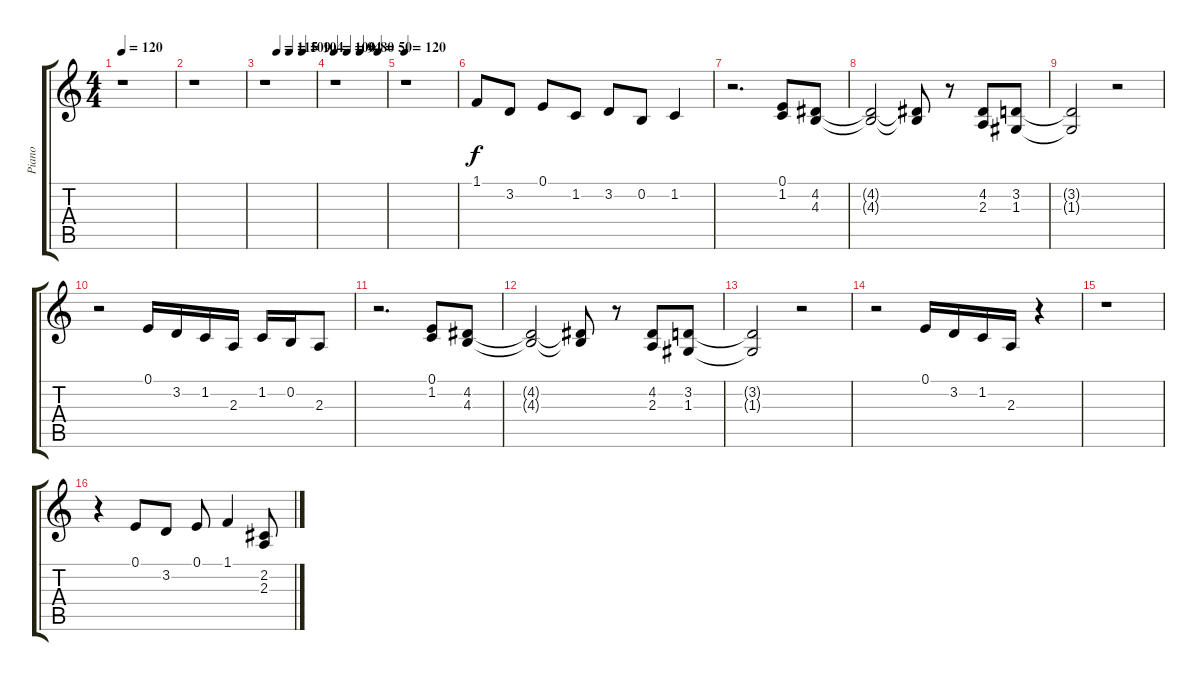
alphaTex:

\track ("Piano" "Piano") {instrument acousticgrandpiano}
\staff {score tabs}
\tuning (E4 B3 G3 D3 A2 E2) {hide}
\ts (4 4)
\tempo 120
\clef g2
\ks c
r.1{dy f} |
r.1 |
\tempo (115 0.25)
\tempo (109 0.5)
\tempo (104 0.75)
r.1 |
\tempo 100
\tempo (94 0.25)
\tempo (80 0.5)
\tempo (50 0.84375)
r.1 |
\tempo 120
r.1 |
1.1.8 3.2.8 0.1.8 1.2.8 3.2.8 0.2.8 1.2.4 |
r.2{d} (0.1 1.2).8 (4.2 4.3).8 |
(4.2{t} 4.3{t}).2 (4.2{t} 4.3{t}).8 r.8 (4.2 2.3).8 (3.2 1.3).8 |
(3.2{t} 1.3{t}).2 r.2 |
r.2 0.1.16 3.2.16 1.2.16 2.3.16 1.2.16 0.2.16 2.3.8 |
r.2{d} (0.1 1.2).8 (4.2 4.3).8 |
(4.2{t} 4.3{t}).2 (4.2{t} 4.3{t}).8 r.8 (4.2 2.3).8 (3.2 1.3).8 |
(3.2{t} 1.3{t}).2 r.2 |
r.2 0.1.16 3.2.16 1.2.16 2.3.16 r.4 |
r.1 |
r.4 0.1.8 3.2.8 0.1.8 1.1.4 (2.2 2.3).8
